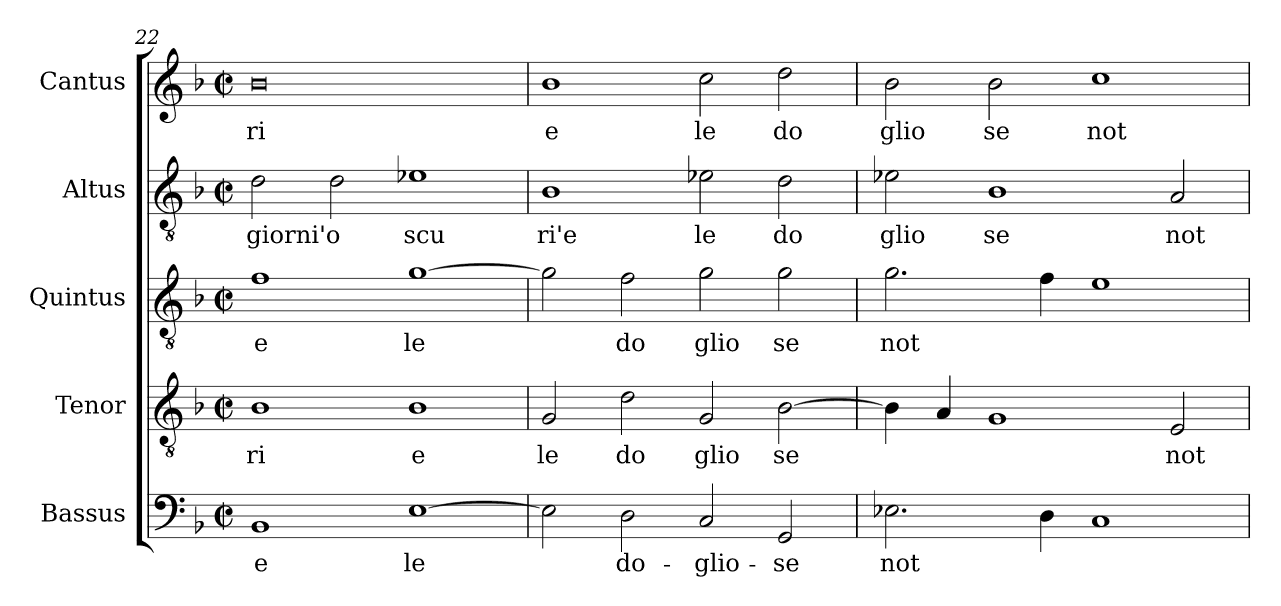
**kern	**text	**kern	**text	**kern	**text	**kern	**text	**kern	**text
*part5	*part5	*part4	*part4	*part3	*part3	*part2	*part2	*part1	*part1
*staff5	*staff5	*staff4	*staff4	*staff3	*staff3	*staff2	*staff2	*staff1	*staff1
*I"Bassus	*	*I"Tenor	*	*I"Quintus	*	*I"Altus	*	*I"Cantus	*
!!LO:LB:g=z
*clefF4	*	*clefGv2	*	*clefGv2	*	*clefGv2	*	*clefG2	*
*k[b-]	*	*k[b-]	*	*k[b-]	*	*k[b-]	*	*k[b-]	*
*F:	*	*F:	*	*F:	*	*F:	*	*F:	*
*M2/2	*	*M2/2	*	*M2/2	*	*M2/2	*	*M2/2	*
*met(c|)	*	*met(c|)	*	*met(c|)	*	*met(c|)	*	*met(c|)	*
=22	=22	=22	=22	=22	=22	=22	=22	=22	=22
!	!LO:LY:b:cj	!	!LO:LY:b:cj	!	!LO:LY:b:cj	!	!LO:LY:b:cj	!	!LO:LY:b:cj
1BB-	e	1B-	ri	1f	e	2d\	giorni'o	0b-	ri
!	!	!	!	!	!	!	!LO:LY:b:cj	!	!
.	.	.	.	.	.	2d\	.	.	.
!	!LO:LY:b:cj	!	!LO:LY:b:cj	!	!LO:LY:b:cj	!	!LO:LY:b:cj	!	!
[>1E	le	1B-	e	[>1g	le	1e-X	scu	.	.
=23	=23	=23	=23	=23	=23	=23	=23	=23	=23
!	!LO:LY:b:cj	!	!LO:LY:b:cj	!	!LO:LY:b:cj	!	!LO:LY:b:cj	!	!LO:LY:b:cj
2E\]	.	2G/	le	2g\]	.	1B-	ri'e	1b-	e
!	!LO:LY:b:cj	!	!LO:LY:b:cj	!	!LO:LY:b:cj	!	!	!	!
2D\	do-	2d\	do	2f\	do	.	.	.	.
!	!LO:LY:b:cj	!	!LO:LY:b:cj	!	!LO:LY:b:cj	!	!LO:LY:b:cj	!	!LO:LY:b:cj
2C/	-glio-	2G/	glio	2g\	glio	2e-\	le	2cc\	le
!	!LO:LY:b:cj	!	!LO:LY:b:cj	!	!LO:LY:b:cj	!	!LO:LY:b:cj	!	!LO:LY:b:cj
2GG/	-se	[>2B-\	se	2g\	se	2d\	do	2dd\	do
=24	=24	=24	=24	=24	=24	=24	=24	=24	=24
!	!LO:LY:b:cj	!	!LO:LY:b:cj	!	!LO:LY:b:cj	!	!LO:LY:b:cj	!	!LO:LY:b:cj
2.E-\	not-	4B-\]	.	2.g\	not	2e-\	glio	2b-\	glio
!	!	!	!LO:LY:b:cj	!	!	!	!	!	!
.	.	4A/	.	.	.	.	.	.	.
!	!	!	!LO:LY:b:cj	!	!	!	!LO:LY:b:cj	!	!LO:LY:b:cj
.	.	1G	.	.	.	1B-	se	2b-\	se
!	!LO:LY:b:cj	!	!	!	!LO:LY:b:cj	!	!	!	!
4D\	--	.	.	4f\	.	.	.	.	.
!	!LO:LY:b:cj	!	!	!	!LO:LY:b:cj	!	!	!	!LO:LY:b:cj
1C	--	.	.	1e	.	.	.	1cc	not
!	!	!	!LO:LY:b:cj	!	!	!	!LO:LY:b:cj	!	!
.	.	2E/	not	.	.	2A/	not	.	.
=	=	=	=	=	=	=	=	=	=
*-	*-	*-	*-	*-	*-	*-	*-	*-	*-
